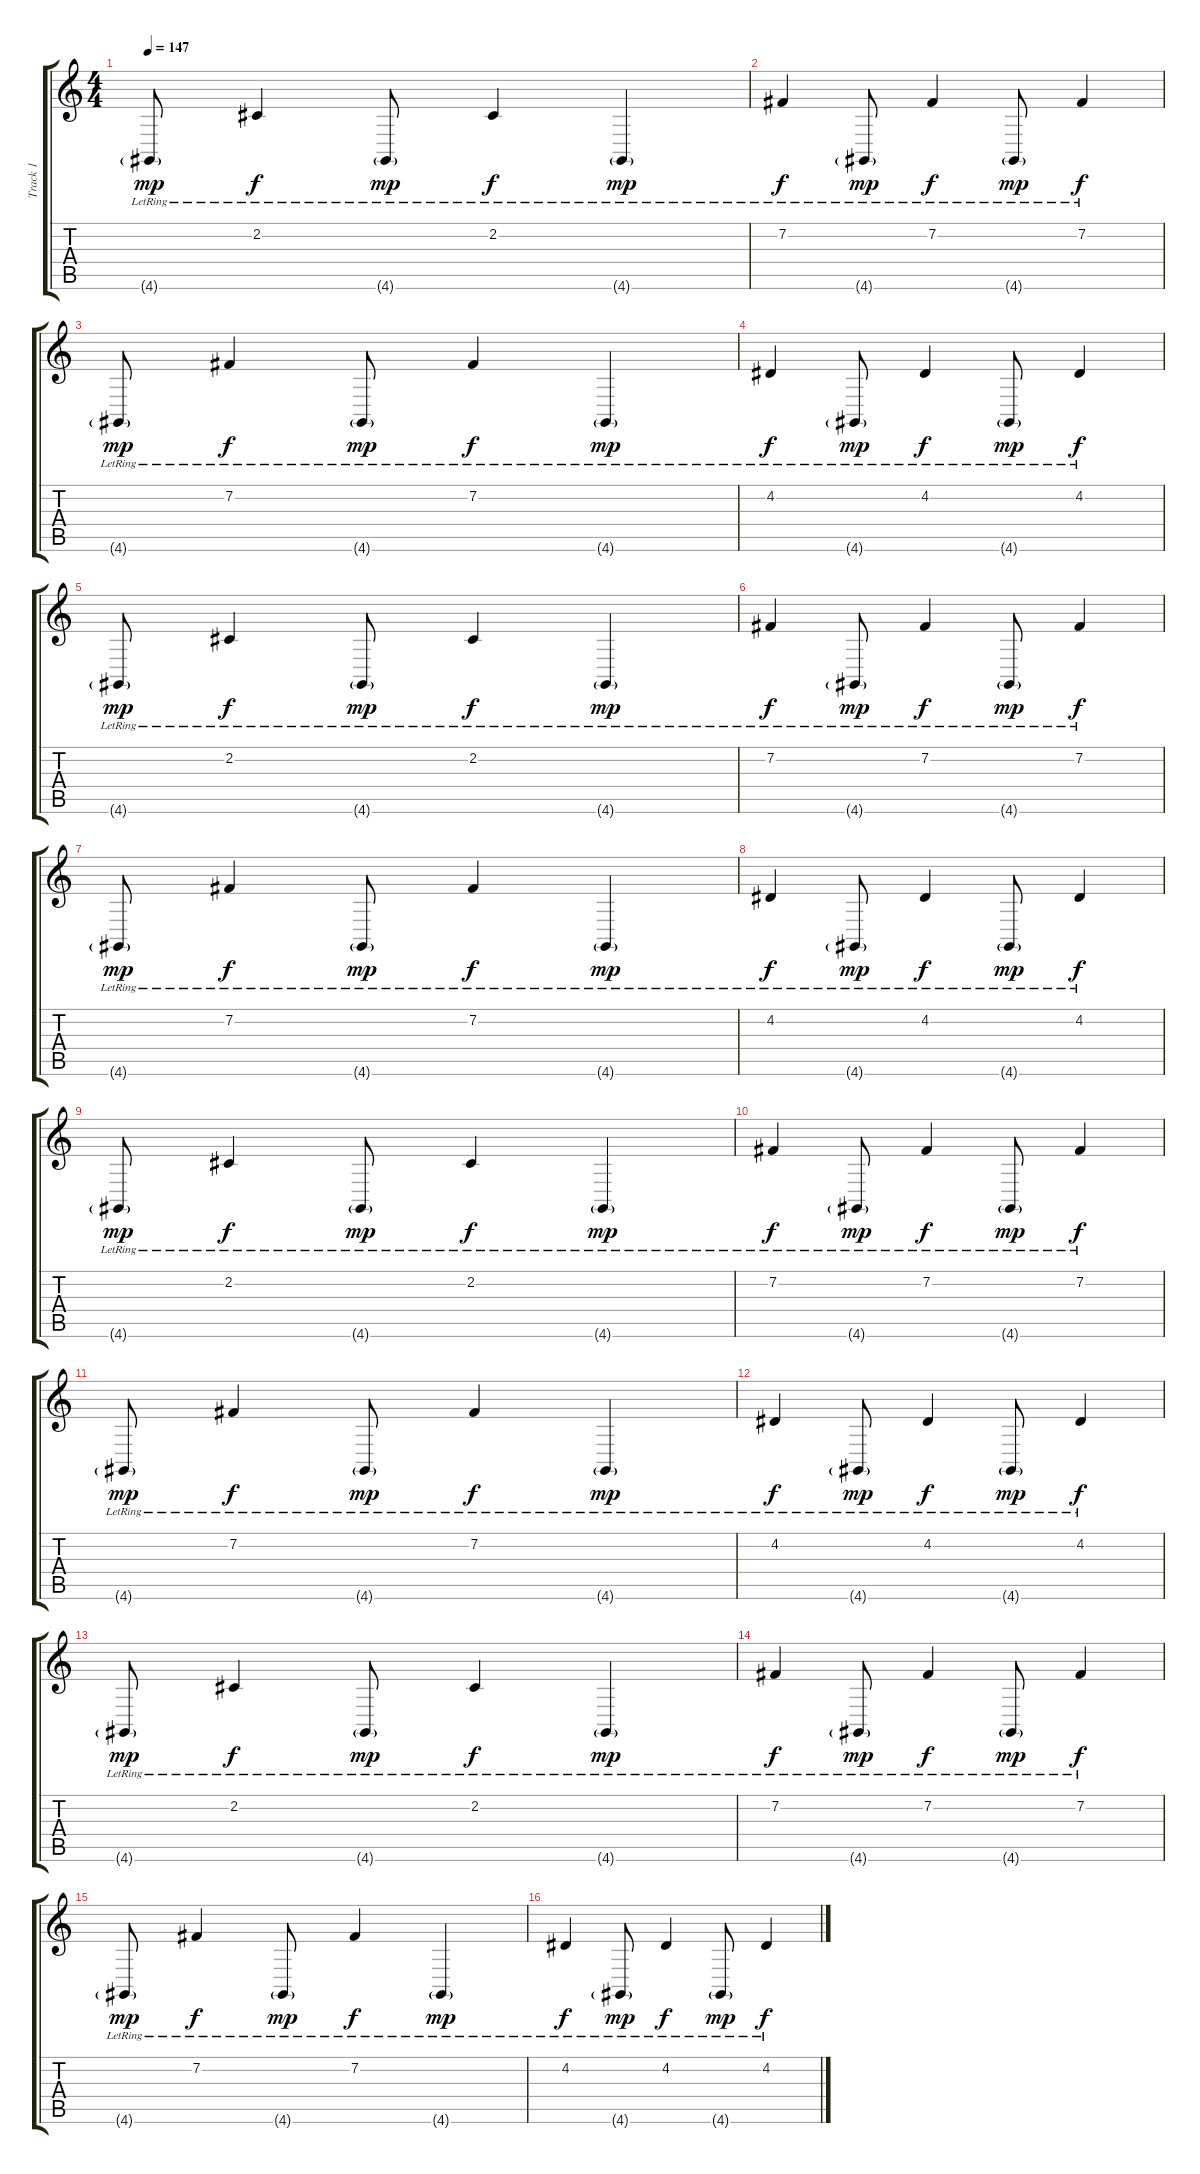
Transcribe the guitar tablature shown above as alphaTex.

\track ("Track 1" "Track 1") {instrument electricgrandpiano}
\staff {score tabs}
\tuning (E4 B3 G3 D3 A2 E2) {hide}
\ts (4 4)
\tempo 147
\clef g2
\ks c
4.6{g lr}.8{dy mp} 2.2{lr}.4{dy f} 4.6{g lr}.8{dy mp} 2.2{lr}.4{dy f} 4.6{g lr}.4{dy mp} |
7.2{lr}.4{dy f} 4.6{g lr}.8{dy mp} 7.2{lr}.4{dy f} 4.6{g lr}.8{dy mp} 7.2{lr}.4{dy f} |
4.6{g lr}.8{dy mp} 7.2{lr}.4{dy f} 4.6{g lr}.8{dy mp} 7.2{lr}.4{dy f} 4.6{g lr}.4{dy mp} |
4.2{lr}.4{dy f} 4.6{g lr}.8{dy mp} 4.2{lr}.4{dy f} 4.6{g lr}.8{dy mp} 4.2{lr}.4{dy f} |
4.6{g lr}.8{dy mp} 2.2{lr}.4{dy f} 4.6{g lr}.8{dy mp} 2.2{lr}.4{dy f} 4.6{g lr}.4{dy mp} |
7.2{lr}.4{dy f} 4.6{g lr}.8{dy mp} 7.2{lr}.4{dy f} 4.6{g lr}.8{dy mp} 7.2{lr}.4{dy f} |
4.6{g lr}.8{dy mp} 7.2{lr}.4{dy f} 4.6{g lr}.8{dy mp} 7.2{lr}.4{dy f} 4.6{g lr}.4{dy mp} |
4.2{lr}.4{dy f} 4.6{g lr}.8{dy mp} 4.2{lr}.4{dy f} 4.6{g lr}.8{dy mp} 4.2{lr}.4{dy f} |
4.6{g lr}.8{dy mp} 2.2{lr}.4{dy f} 4.6{g lr}.8{dy mp} 2.2{lr}.4{dy f} 4.6{g lr}.4{dy mp} |
7.2{lr}.4{dy f} 4.6{g lr}.8{dy mp} 7.2{lr}.4{dy f} 4.6{g lr}.8{dy mp} 7.2{lr}.4{dy f} |
4.6{g lr}.8{dy mp} 7.2{lr}.4{dy f} 4.6{g lr}.8{dy mp} 7.2{lr}.4{dy f} 4.6{g lr}.4{dy mp} |
4.2{lr}.4{dy f} 4.6{g lr}.8{dy mp} 4.2{lr}.4{dy f} 4.6{g lr}.8{dy mp} 4.2{lr}.4{dy f} |
4.6{g lr}.8{dy mp} 2.2{lr}.4{dy f} 4.6{g lr}.8{dy mp} 2.2{lr}.4{dy f} 4.6{g lr}.4{dy mp} |
7.2{lr}.4{dy f} 4.6{g lr}.8{dy mp} 7.2{lr}.4{dy f} 4.6{g lr}.8{dy mp} 7.2{lr}.4{dy f} |
4.6{g lr}.8{dy mp} 7.2{lr}.4{dy f} 4.6{g lr}.8{dy mp} 7.2{lr}.4{dy f} 4.6{g lr}.4{dy mp} |
4.2{lr}.4{dy f} 4.6{g lr}.8{dy mp} 4.2{lr}.4{dy f} 4.6{g lr}.8{dy mp} 4.2{lr}.4{dy f}
